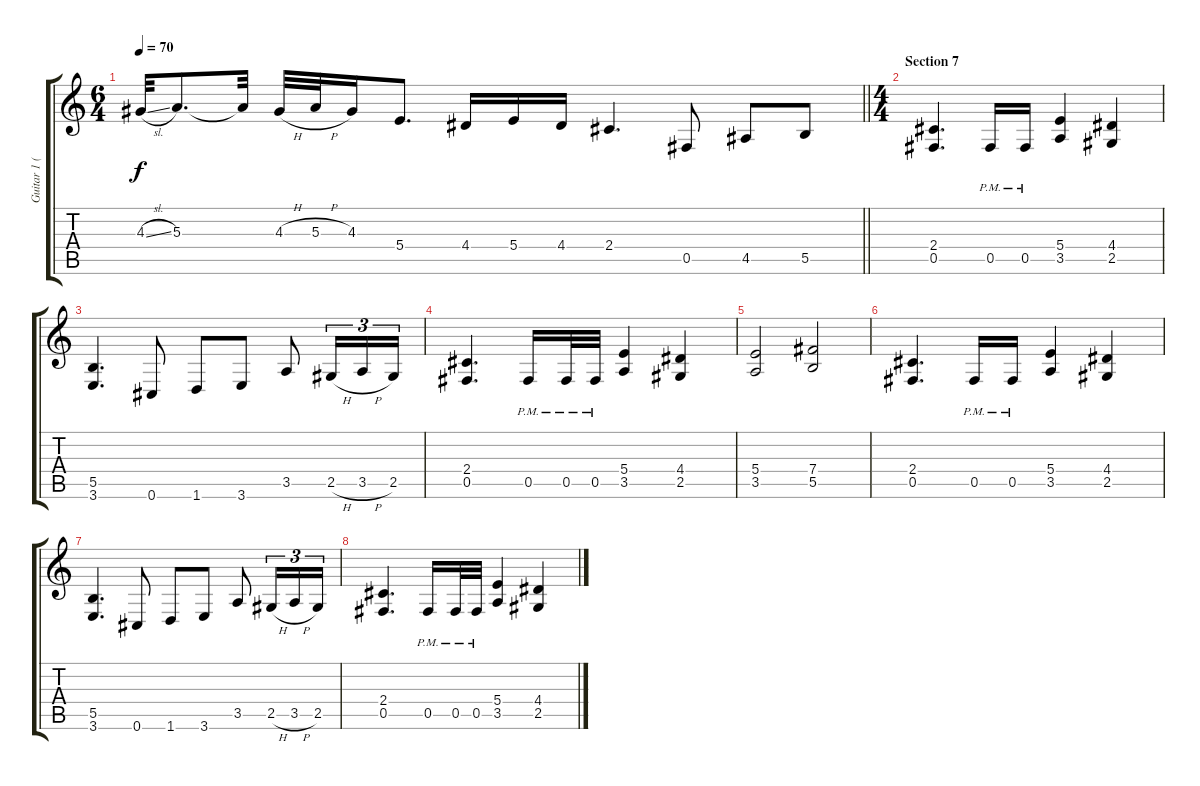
\track ("Guitar 1 (Distortion)" "Guitar 1 (") {instrument distortionguitar}
\staff {score tabs}
\tuning (Db4 Ab3 E3 B2 Gb2 Db2) {hide}
\ts (6 4)
\tempo 70
\clef g2
\barLineRight lightlight
\ks c
4.3{sl}.32{dy f} 5.3.8{d} 5.3{t}.32 4.3{h}.32 5.3{h}.32 4.3.16 5.4.8{d} 4.4.16 5.4.16 4.4.16 2.4.4{d} 0.5.8 4.5.8 5.5.8 |
\ts (4 4)
\section ("" "Section 7")
(2.4 0.5).4{d} 0.5{pm}.16 0.5{pm}.16 (5.4 3.5).4 (4.4 2.5).4 |
(5.5 3.6).4{d} 0.6.8 1.6.8 3.6.8 3.5.8 2.5{h}.16{tu (3 2)} 3.5{h}.16{tu (3 2)} 2.5.16{tu (3 2)} |
(2.4 0.5).4{d} 0.5{pm}.16 0.5{pm}.32 0.5{pm}.32 (5.4 3.5).4 (4.4 2.5).4 |
(5.4 3.5).2 (7.4 5.5).2 |
(2.4 0.5).4{d} 0.5{pm}.16 0.5{pm}.16 (5.4 3.5).4 (4.4 2.5).4 |
(5.5 3.6).4{d} 0.6.8 1.6.8 3.6.8 3.5.8 2.5{h}.16{tu (3 2)} 3.5{h}.16{tu (3 2)} 2.5.16{tu (3 2)} |
(2.4 0.5).4{d} 0.5{pm}.16 0.5{pm}.32 0.5{pm}.32 (5.4 3.5).4 (4.4 2.5).4
